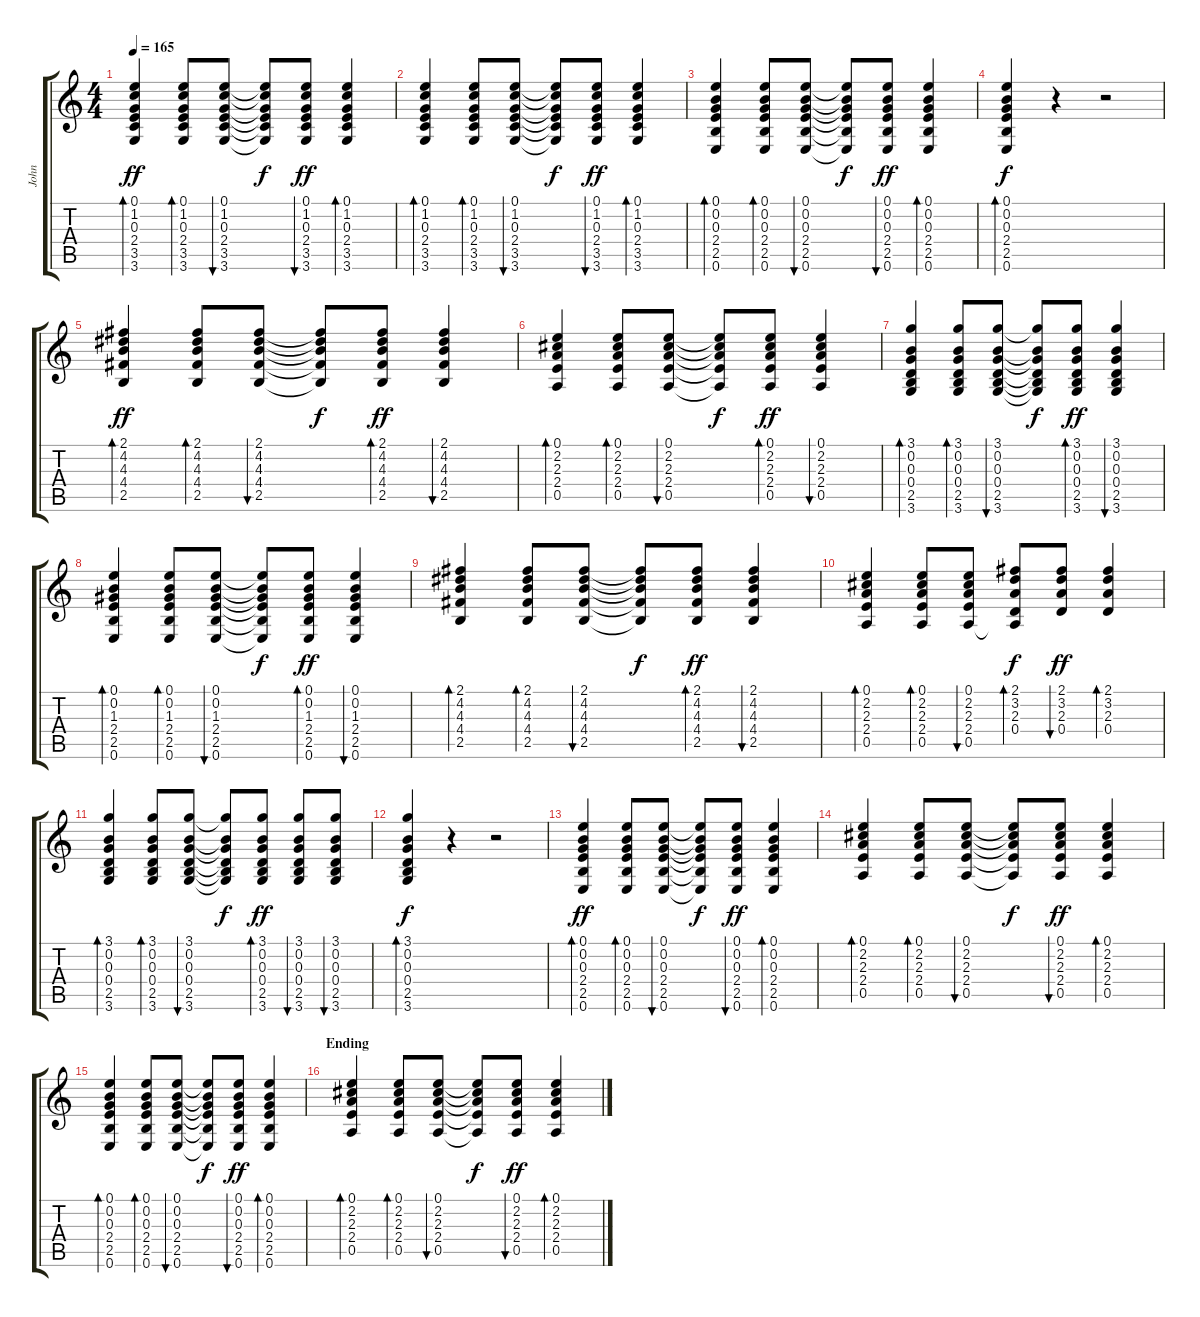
\track ("John" "John") {instrument acousticguitarsteel}
\staff {score tabs}
\tuning (E4 B3 G3 D3 A2 E2) {hide}
\ts (4 4)
\tempo 165
\clef g2
\ks c
(0.1 1.2 0.3 2.4 3.5 3.6).4{bd 60 dy ff} (0.1 1.2 0.3 2.4 3.5 3.6).8{bd 60} (0.1 1.2 0.3 2.4 3.5 3.6).8{bu 60} (0.1{t} 1.2{t} 0.3{t} 2.4{t} 3.5{t} 3.6{t}).8{dy f} (0.1 1.2 0.3 2.4 3.5 3.6).8{bu 60 dy ff} (0.1 1.2 0.3 2.4 3.5 3.6).4{bd 60} |
(0.1 1.2 0.3 2.4 3.5 3.6).4{bd 60} (0.1 1.2 0.3 2.4 3.5 3.6).8{bd 60} (0.1 1.2 0.3 2.4 3.5 3.6).8{bu 60} (0.1{t} 1.2{t} 0.3{t} 2.4{t} 3.5{t} 3.6{t}).8{dy f} (0.1 1.2 0.3 2.4 3.5 3.6).8{bu 60 dy ff} (0.1 1.2 0.3 2.4 3.5 3.6).4{bd 60} |
(0.1 0.2 0.3 2.4 2.5 0.6).4{bd 60} (0.1 0.2 0.3 2.4 2.5 0.6).8{bd 60} (0.1 0.2 0.3 2.4 2.5 0.6).8{bu 60} (0.1{t} 0.2{t} 0.3{t} 2.4{t} 2.5{t} 0.6{t}).8{dy f} (0.1 0.2 0.3 2.4 2.5 0.6).8{bu 60 dy ff} (0.1 0.2 0.3 2.4 2.5 0.6).4{bd 60} |
(0.1 0.2 0.3 2.4 2.5 0.6).4{bd 60 dy f} r.4 r.2 |
(2.1 4.2 4.3 4.4 2.5).4{bd 60 dy ff} (2.1 4.2 4.3 4.4 2.5).8{bd 60} (2.1 4.2 4.3 4.4 2.5).8{bu 60} (2.1{t} 4.2{t} 4.3{t} 4.4{t} 2.5{t}).8{dy f} (2.1 4.2 4.3 4.4 2.5).8{bd 60 dy ff} (2.1 4.2 4.3 4.4 2.5).4{bu 60} |
(0.1 2.2 2.3 2.4 0.5).4{bd 60} (0.1 2.2 2.3 2.4 0.5).8{bd 60} (0.1 2.2 2.3 2.4 0.5).8{bu 60} (0.1{t} 2.2{t} 2.3{t} 2.4{t} 0.5{t}).8{dy f} (0.1 2.2 2.3 2.4 0.5).8{bd 60 dy ff} (0.1 2.2 2.3 2.4 0.5).4{bu 60} |
(3.1 0.2 0.3 0.4 2.5 3.6).4{bd 60} (3.1 0.2 0.3 0.4 2.5 3.6).8{bd 60} (3.1 0.2 0.3 0.4 2.5 3.6).8{bu 60} (3.1{t} 0.2{t} 0.3{t} 0.4{t} 2.5{t} 3.6{t}).8{dy f} (3.1 0.2 0.3 0.4 2.5 3.6).8{bd 60 dy ff} (3.1 0.2 0.3 0.4 2.5 3.6).4{bu 60} |
(0.1 0.2 1.3 2.4 2.5 0.6).4{bd 60} (0.1 0.2 1.3 2.4 2.5 0.6).8{bd 60} (0.1 0.2 1.3 2.4 2.5 0.6).8{bu 60} (0.1{t} 0.2{t} 1.3{t} 2.4{t} 2.5{t} 0.6{t}).8{dy f} (0.1 0.2 1.3 2.4 2.5 0.6).8{bd 60 dy ff} (0.1 0.2 1.3 2.4 2.5 0.6).4{bu 60} |
(2.1 4.2 4.3 4.4 2.5).4{bd 60} (2.1 4.2 4.3 4.4 2.5).8{bd 60} (2.1 4.2 4.3 4.4 2.5).8{bu 60} (2.1{t} 4.2{t} 4.3{t} 4.4{t} 2.5{t}).8{dy f} (2.1 4.2 4.3 4.4 2.5).8{bd 60 dy ff} (2.1 4.2 4.3 4.4 2.5).4{bu 60} |
(0.1 2.2 2.3 2.4 0.5).4{bd 60} (0.1 2.2 2.3 2.4 0.5).8{bd 60} (0.1 2.2 2.3 2.4 0.5).8{bu 60} (2.1 3.2 2.3 0.4 0.5{t}).8{bd 60 dy f} (2.1 3.2 2.3 0.4).8{bu 60 dy ff} (2.1 3.2 2.3 0.4).4{bd 60} |
(3.1 0.2 0.3 0.4 2.5 3.6).4{bd 60} (3.1 0.2 0.3 0.4 2.5 3.6).8{bd 60} (3.1 0.2 0.3 0.4 2.5 3.6).8{bu 60} (3.1{t} 0.2{t} 0.3{t} 0.4{t} 2.5{t} 3.6{t}).8{dy f} (3.1 0.2 0.3 0.4 2.5 3.6).8{bd 60 dy ff} (3.1 0.2 0.3 0.4 2.5 3.6).8{bu 60} (3.1 0.2 0.3 0.4 2.5 3.6).8{bu 60} |
(3.1 0.2 0.3 0.4 2.5 3.6).4{bd 60 dy f} r.4 r.2 |
(0.1 0.2 0.3 2.4 2.5 0.6).4{bd 60 dy ff} (0.1 0.2 0.3 2.4 2.5 0.6).8{bd 60} (0.1 0.2 0.3 2.4 2.5 0.6).8{bu 60} (0.1{t} 0.2{t} 0.3{t} 2.4{t} 2.5{t} 0.6{t}).8{dy f} (0.1 0.2 0.3 2.4 2.5 0.6).8{bu 60 dy ff} (0.1 0.2 0.3 2.4 2.5 0.6).4{bd 60} |
(0.1 2.2 2.3 2.4 0.5).4{bd 60} (0.1 2.2 2.3 2.4 0.5).8{bd 60} (0.1 2.2 2.3 2.4 0.5).8{bu 60} (0.1{t} 2.2{t} 2.3{t} 2.4{t} 0.5{t}).8{dy f} (0.1 2.2 2.3 2.4 0.5).8{bu 60 dy ff} (0.1 2.2 2.3 2.4 0.5).4{bd 60} |
(0.1 0.2 0.3 2.4 2.5 0.6).4{bd 60} (0.1 0.2 0.3 2.4 2.5 0.6).8{bd 60} (0.1 0.2 0.3 2.4 2.5 0.6).8{bu 60} (0.1{t} 0.2{t} 0.3{t} 2.4{t} 2.5{t} 0.6{t}).8{dy f} (0.1 0.2 0.3 2.4 2.5 0.6).8{bu 60 dy ff} (0.1 0.2 0.3 2.4 2.5 0.6).4{bd 60} |
\section ("" "Ending")
(0.1 2.2 2.3 2.4 0.5).4{bd 60 volume 9} (0.1 2.2 2.3 2.4 0.5).8{bd 60} (0.1 2.2 2.3 2.4 0.5).8{bu 60} (0.1{t} 2.2{t} 2.3{t} 2.4{t} 0.5{t}).8{dy f} (0.1 2.2 2.3 2.4 0.5).8{bu 60 dy ff} (0.1 2.2 2.3 2.4 0.5).4{bd 60}
